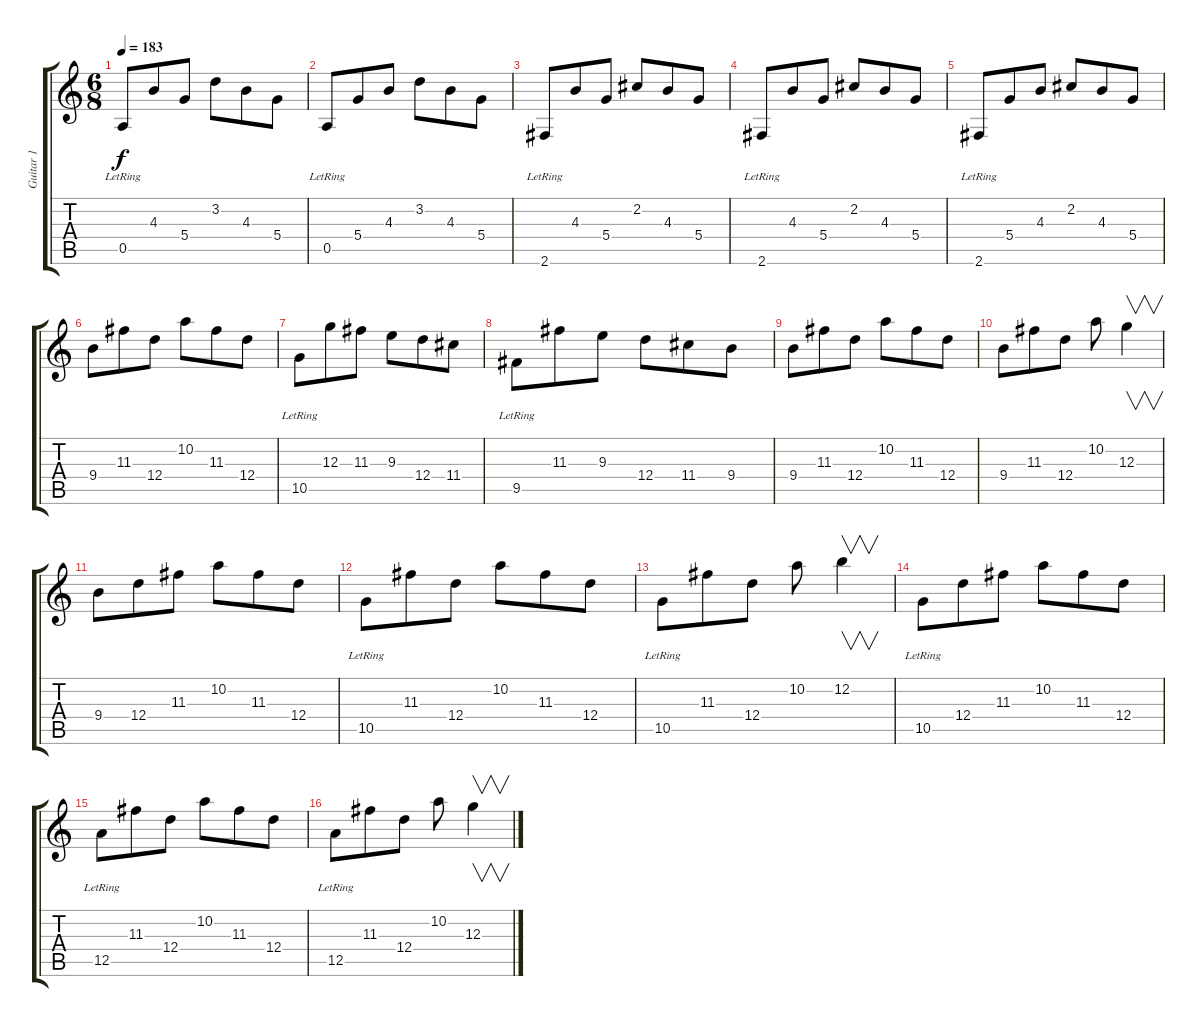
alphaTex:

\track ("Guitar 1" "Guitar 1") {instrument electricguitarjazz}
\staff {score tabs}
\tuning (E4 B3 G3 D3 A2 E2) {hide}
\ts (6 8)
\tempo 183
\clef g2
\ks c
0.5{lr}.8{dy f} 4.3.8 5.4.8 3.2.8 4.3.8 5.4.8 |
0.5{lr}.8 5.4.8 4.3.8 3.2.8 4.3.8 5.4.8 |
2.6{lr}.8 4.3.8 5.4.8 2.2.8 4.3.8 5.4.8 |
2.6{lr}.8 4.3.8 5.4.8 2.2.8 4.3.8 5.4.8 |
2.6{lr}.8 5.4.8 4.3.8 2.2.8 4.3.8 5.4.8 |
9.4.8 11.3.8 12.4.8 10.2.8 11.3.8 12.4.8 |
10.5{lr}.8 12.3.8 11.3.8 9.3.8 12.4.8 11.4.8 |
9.5{lr}.8 11.3.8 9.3.8 12.4.8 11.4.8 9.4.8 |
9.4.8 11.3.8 12.4.8 10.2.8 11.3.8 12.4.8 |
9.4.8 11.3.8 12.4.8 10.2.8 12.3.4{v} |
9.4.8 12.4.8 11.3.8 10.2.8 11.3.8 12.4.8 |
10.5{lr}.8 11.3.8 12.4.8 10.2.8 11.3.8 12.4.8 |
10.5{lr}.8 11.3.8 12.4.8 10.2.8 12.2.4{v} |
10.5{lr}.8 12.4.8 11.3.8 10.2.8 11.3.8 12.4.8 |
12.5{lr}.8 11.3.8 12.4.8 10.2.8 11.3.8 12.4.8 |
12.5{lr}.8 11.3.8 12.4.8 10.2.8 12.3.4{v}
